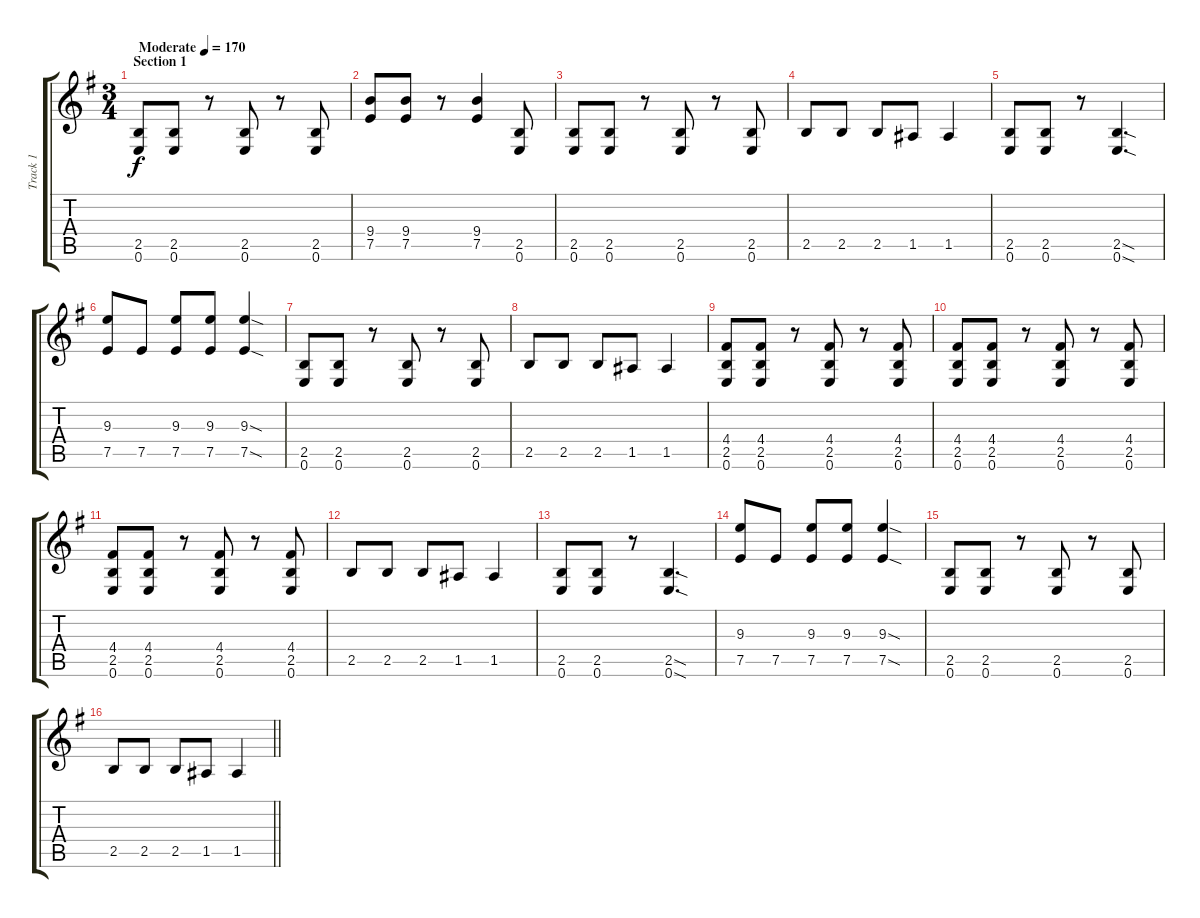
\track ("Track 1" "Track 1") {instrument distortionguitar}
\staff {score tabs}
\tuning (E4 B3 G3 D3 A2 E2) {hide}
\ts (3 4)
\section ("" "Section 1")
\tempo (170 "Moderate")
\clef g2
\ks g
(2.5 0.6).8{dy f instrument distortionguitar} (2.5 0.6).8 r.8 (2.5 0.6).8 r.8 (2.5 0.6).8 |
(9.4 7.5).8 (9.4 7.5).8 r.8 (9.4 7.5).4 (2.5 0.6).8 |
(2.5 0.6).8 (2.5 0.6).8 r.8 (2.5 0.6).8 r.8 (2.5 0.6).8 |
2.5.8 2.5.8 2.5.8 1.5.8 1.5.4 |
(2.5 0.6).8 (2.5 0.6).8 r.8 (2.5{sod} 0.6{sod}).4{d} |
(9.3 7.5).8 7.5.8 (9.3 7.5).8 (9.3 7.5).8 (9.3{sod} 7.5{sod}).4 |
(2.5 0.6).8 (2.5 0.6).8 r.8 (2.5 0.6).8 r.8 (2.5 0.6).8 |
2.5.8 2.5.8 2.5.8 1.5.8 1.5.4 |
(4.4 2.5 0.6).8 (4.4 2.5 0.6).8 r.8 (4.4 2.5 0.6).8 r.8 (4.4 2.5 0.6).8 |
(4.4 2.5 0.6).8 (4.4 2.5 0.6).8 r.8 (4.4 2.5 0.6).8 r.8 (4.4 2.5 0.6).8 |
(4.4 2.5 0.6).8 (4.4 2.5 0.6).8 r.8 (4.4 2.5 0.6).8 r.8 (4.4 2.5 0.6).8 |
2.5.8 2.5.8 2.5.8 1.5.8 1.5.4 |
(2.5 0.6).8 (2.5 0.6).8 r.8 (2.5{sod} 0.6{sod}).4{d} |
(9.3 7.5).8 7.5.8 (9.3 7.5).8 (9.3 7.5).8 (9.3{sod} 7.5{sod}).4 |
(2.5 0.6).8 (2.5 0.6).8 r.8 (2.5 0.6).8 r.8 (2.5 0.6).8 |
\barLineRight lightlight
2.5.8 2.5.8 2.5.8 1.5.8 1.5.4
